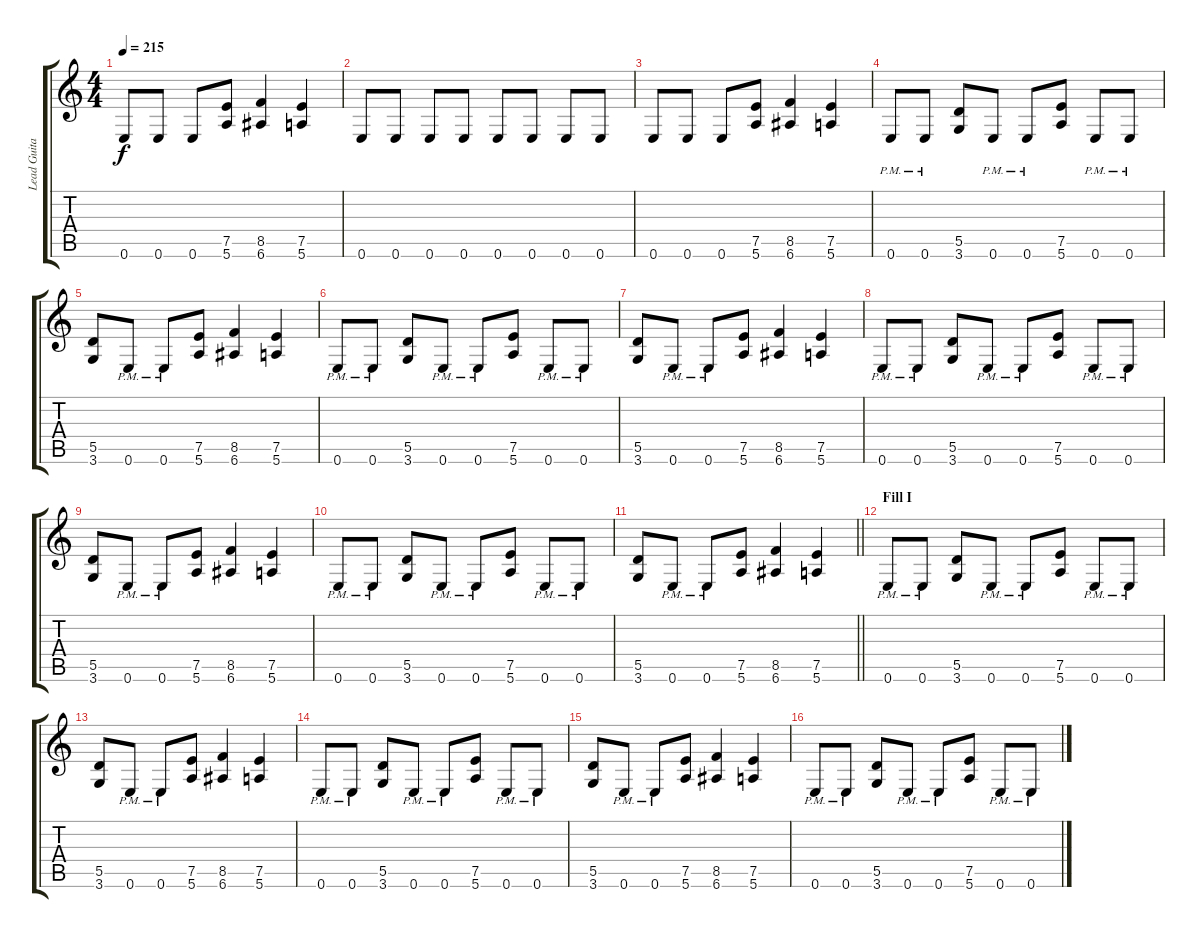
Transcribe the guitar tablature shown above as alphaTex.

\track ("Lead Guitar" "Lead Guita") {instrument distortionguitar}
\staff {score tabs}
\tuning (E4 B3 G3 D3 A2 E2) {hide}
\ts (4 4)
\tempo 215
\clef g2
\ks c
0.6.8{dy f} 0.6.8 0.6.8 (7.5 5.6).8 (8.5 6.6).4 (7.5 5.6).4 |
0.6.8 0.6.8 0.6.8 0.6.8 0.6.8 0.6.8 0.6.8 0.6.8 |
0.6.8 0.6.8 0.6.8 (7.5 5.6).8 (8.5 6.6).4 (7.5 5.6).4 |
0.6{pm}.8 0.6{pm}.8 (5.5 3.6).8 0.6{pm}.8 0.6{pm}.8 (7.5 5.6).8 0.6{pm}.8 0.6{pm}.8 |
(5.5 3.6).8 0.6{pm}.8 0.6{pm}.8 (7.5 5.6).8 (8.5 6.6).4 (7.5 5.6).4 |
0.6{pm}.8 0.6{pm}.8 (5.5 3.6).8 0.6{pm}.8 0.6{pm}.8 (7.5 5.6).8 0.6{pm}.8 0.6{pm}.8 |
(5.5 3.6).8 0.6{pm}.8 0.6{pm}.8 (7.5 5.6).8 (8.5 6.6).4 (7.5 5.6).4 |
0.6{pm}.8 0.6{pm}.8 (5.5 3.6).8 0.6{pm}.8 0.6{pm}.8 (7.5 5.6).8 0.6{pm}.8 0.6{pm}.8 |
(5.5 3.6).8 0.6{pm}.8 0.6{pm}.8 (7.5 5.6).8 (8.5 6.6).4 (7.5 5.6).4 |
0.6{pm}.8 0.6{pm}.8 (5.5 3.6).8 0.6{pm}.8 0.6{pm}.8 (7.5 5.6).8 0.6{pm}.8 0.6{pm}.8 |
\barLineRight lightlight
(5.5 3.6).8 0.6{pm}.8 0.6{pm}.8 (7.5 5.6).8 (8.5 6.6).4 (7.5 5.6).4 |
\section ("" "Fill I")
0.6{pm}.8 0.6{pm}.8 (5.5 3.6).8 0.6{pm}.8 0.6{pm}.8 (7.5 5.6).8 0.6{pm}.8 0.6{pm}.8 |
(5.5 3.6).8 0.6{pm}.8 0.6{pm}.8 (7.5 5.6).8 (8.5 6.6).4 (7.5 5.6).4 |
0.6{pm}.8 0.6{pm}.8 (5.5 3.6).8 0.6{pm}.8 0.6{pm}.8 (7.5 5.6).8 0.6{pm}.8 0.6{pm}.8 |
(5.5 3.6).8 0.6{pm}.8 0.6{pm}.8 (7.5 5.6).8 (8.5 6.6).4 (7.5 5.6).4 |
0.6{pm}.8 0.6{pm}.8 (5.5 3.6).8 0.6{pm}.8 0.6{pm}.8 (7.5 5.6).8 0.6{pm}.8 0.6{pm}.8
